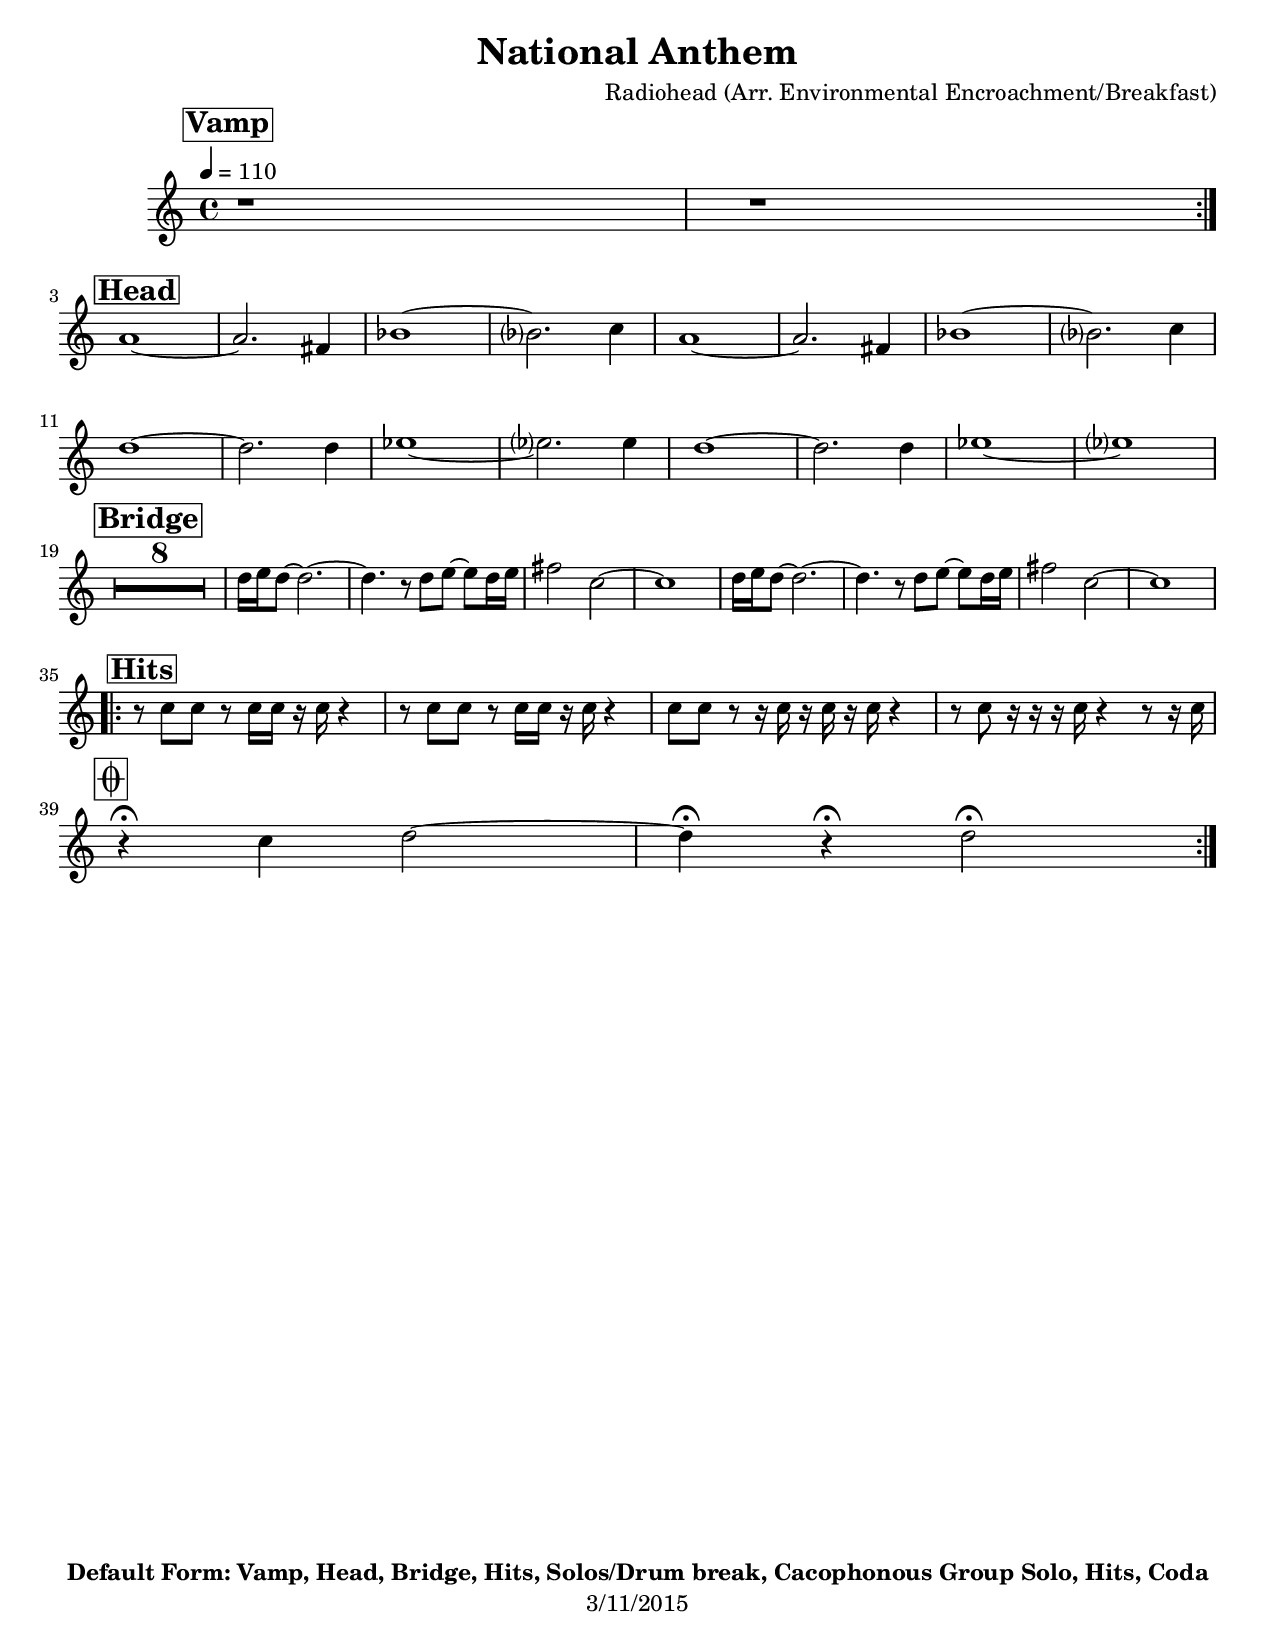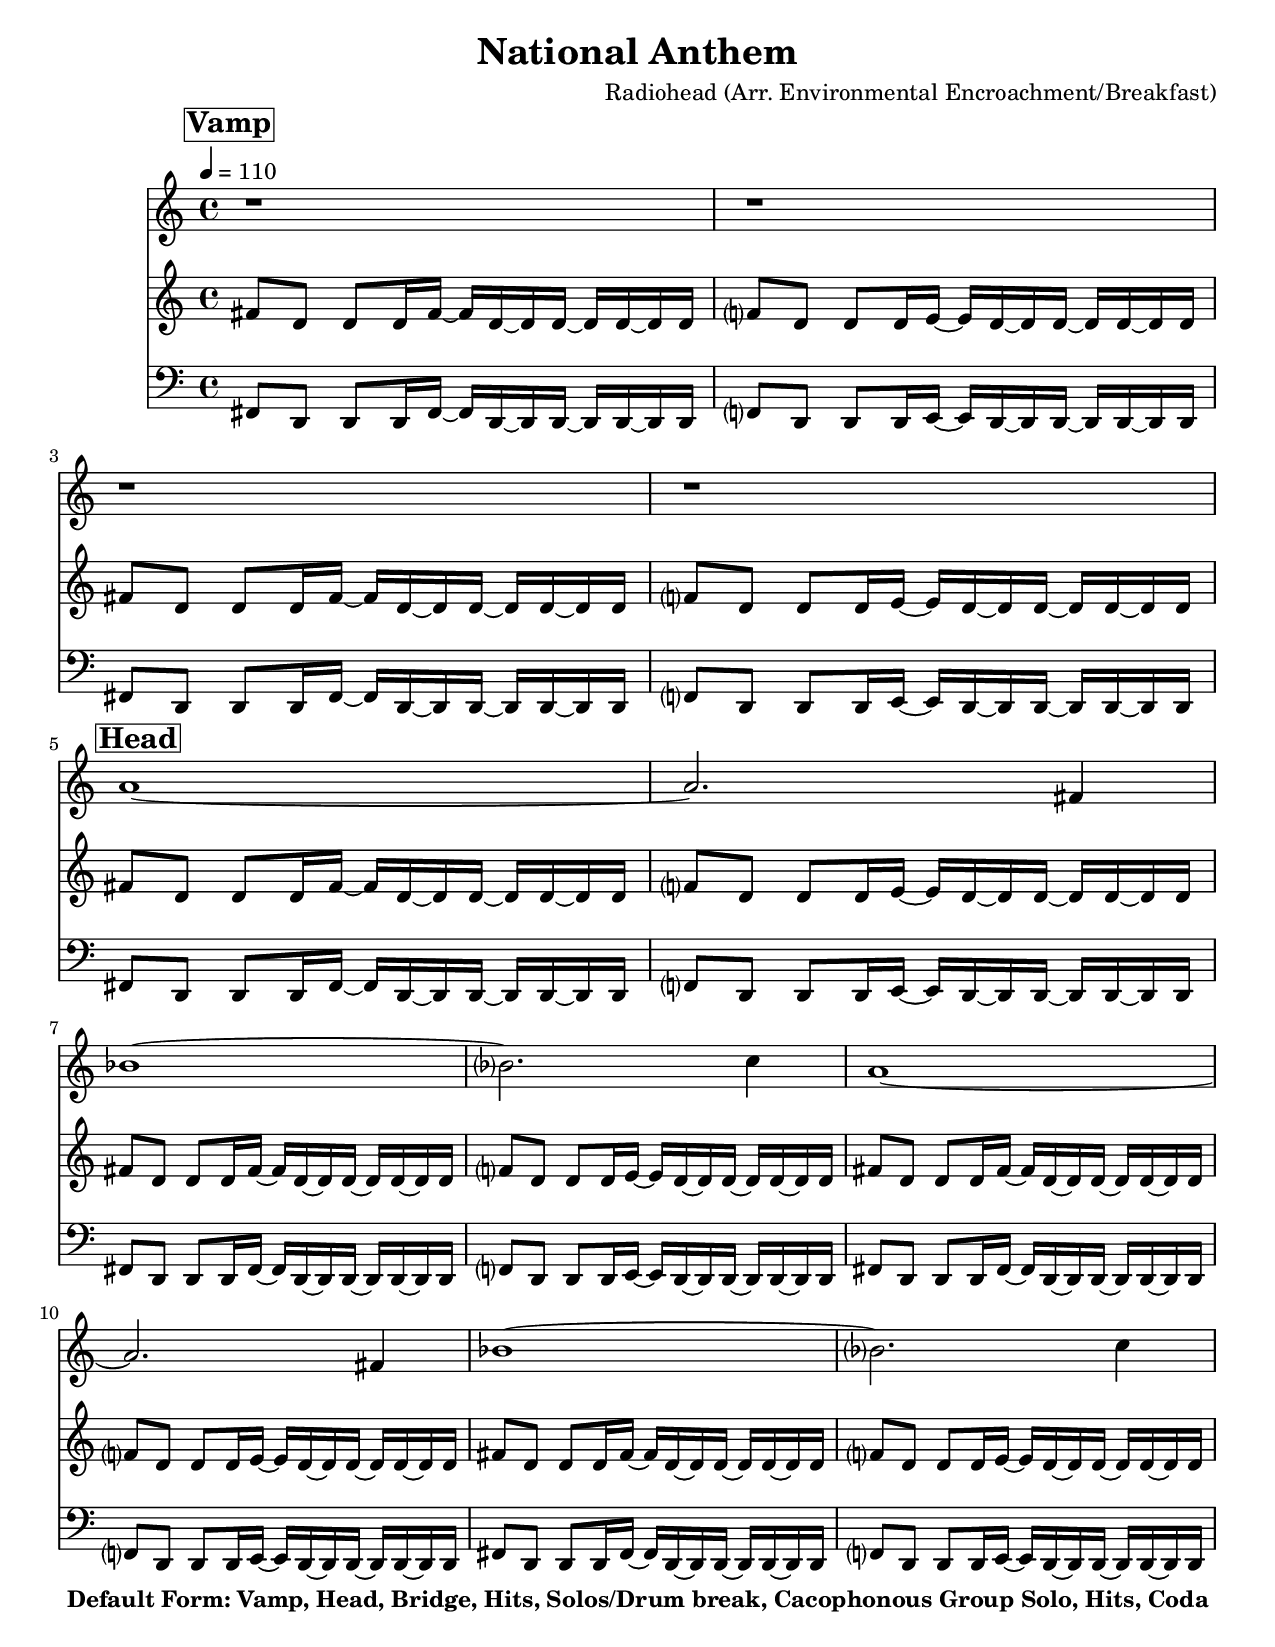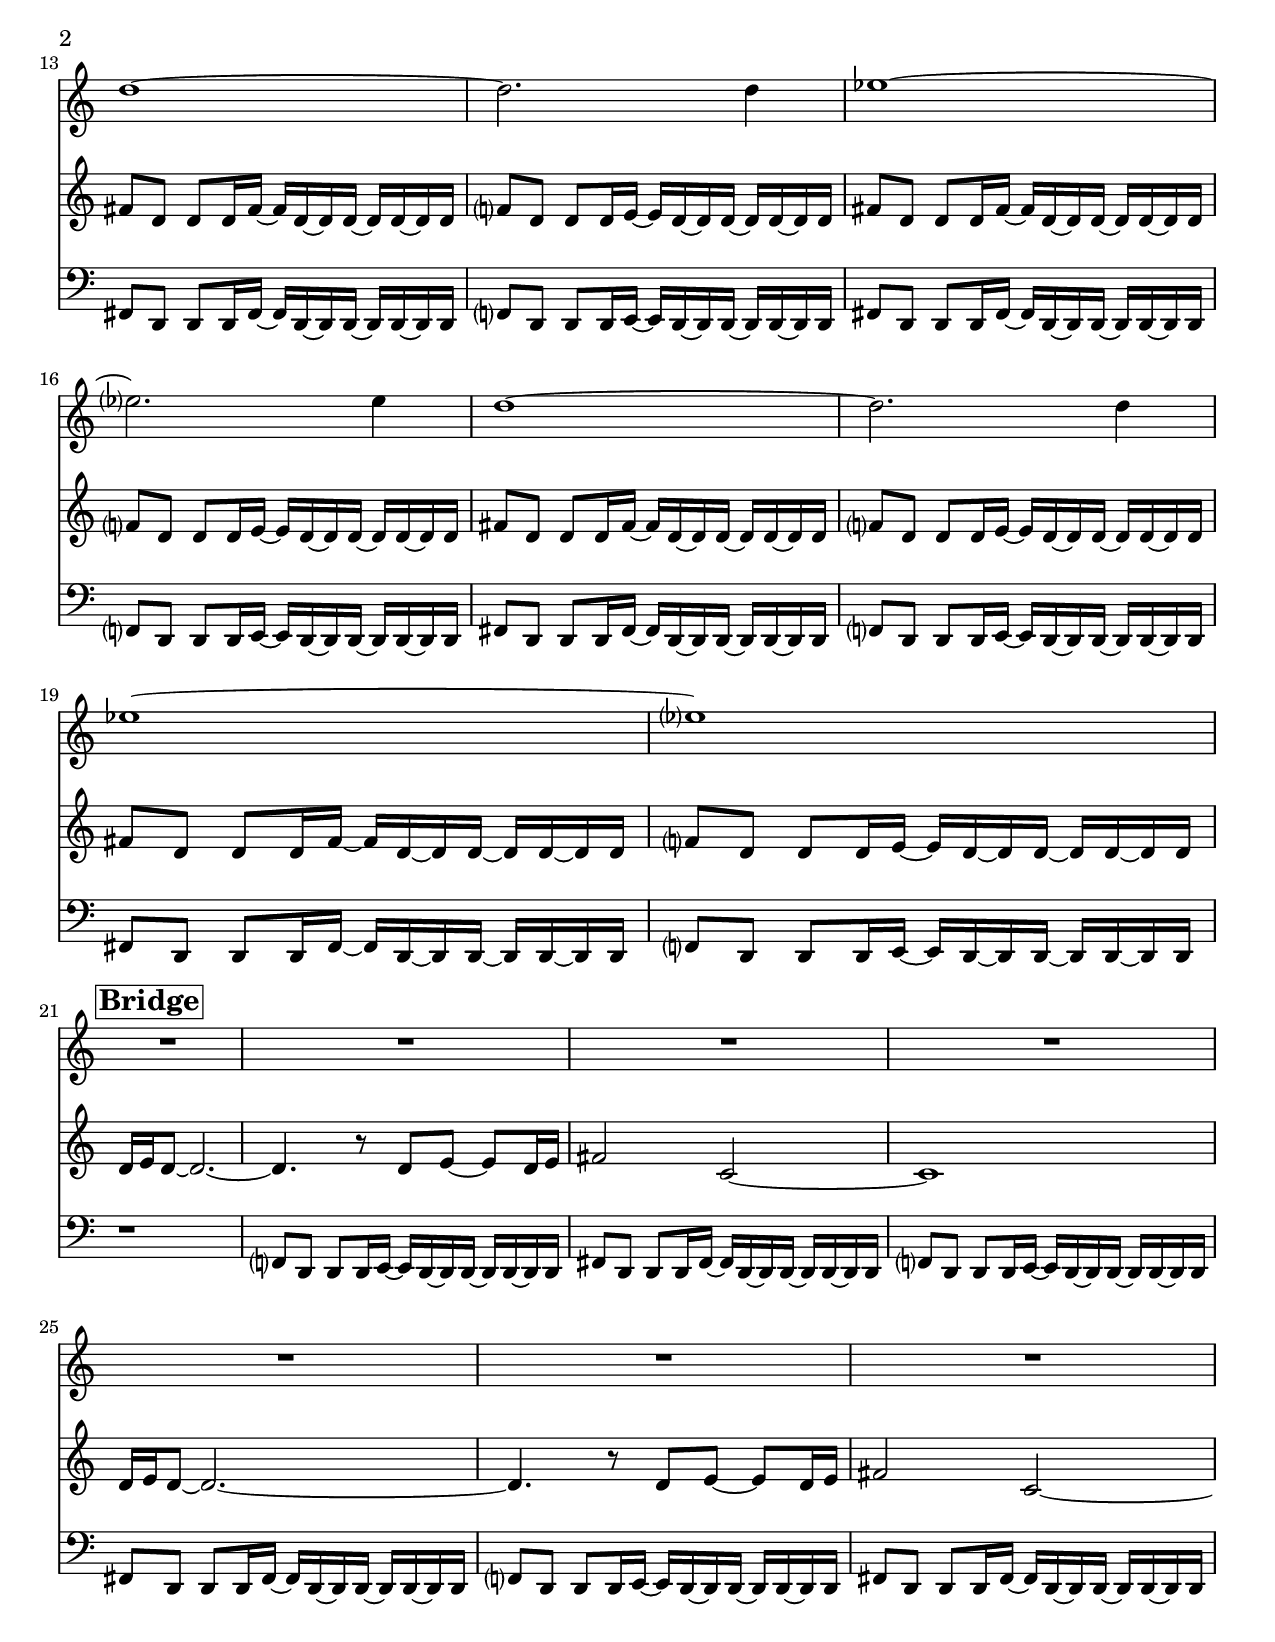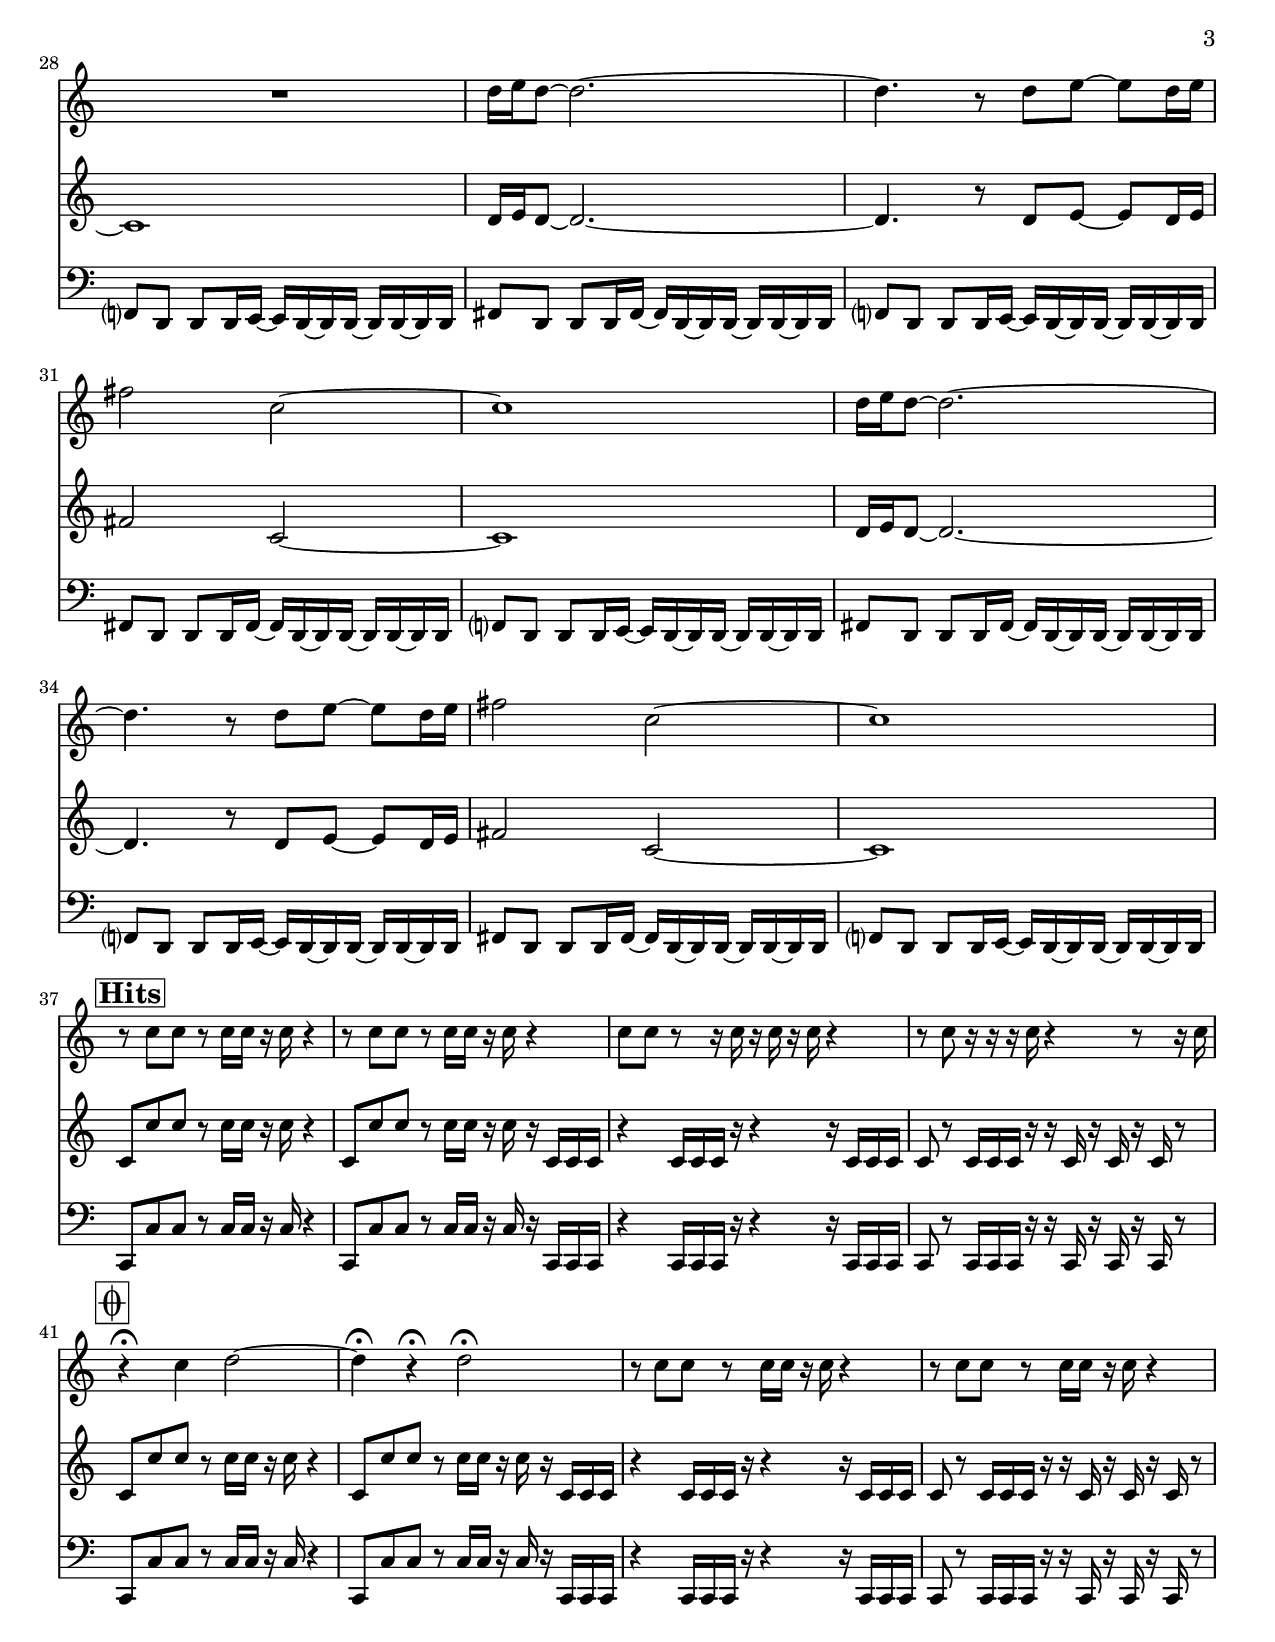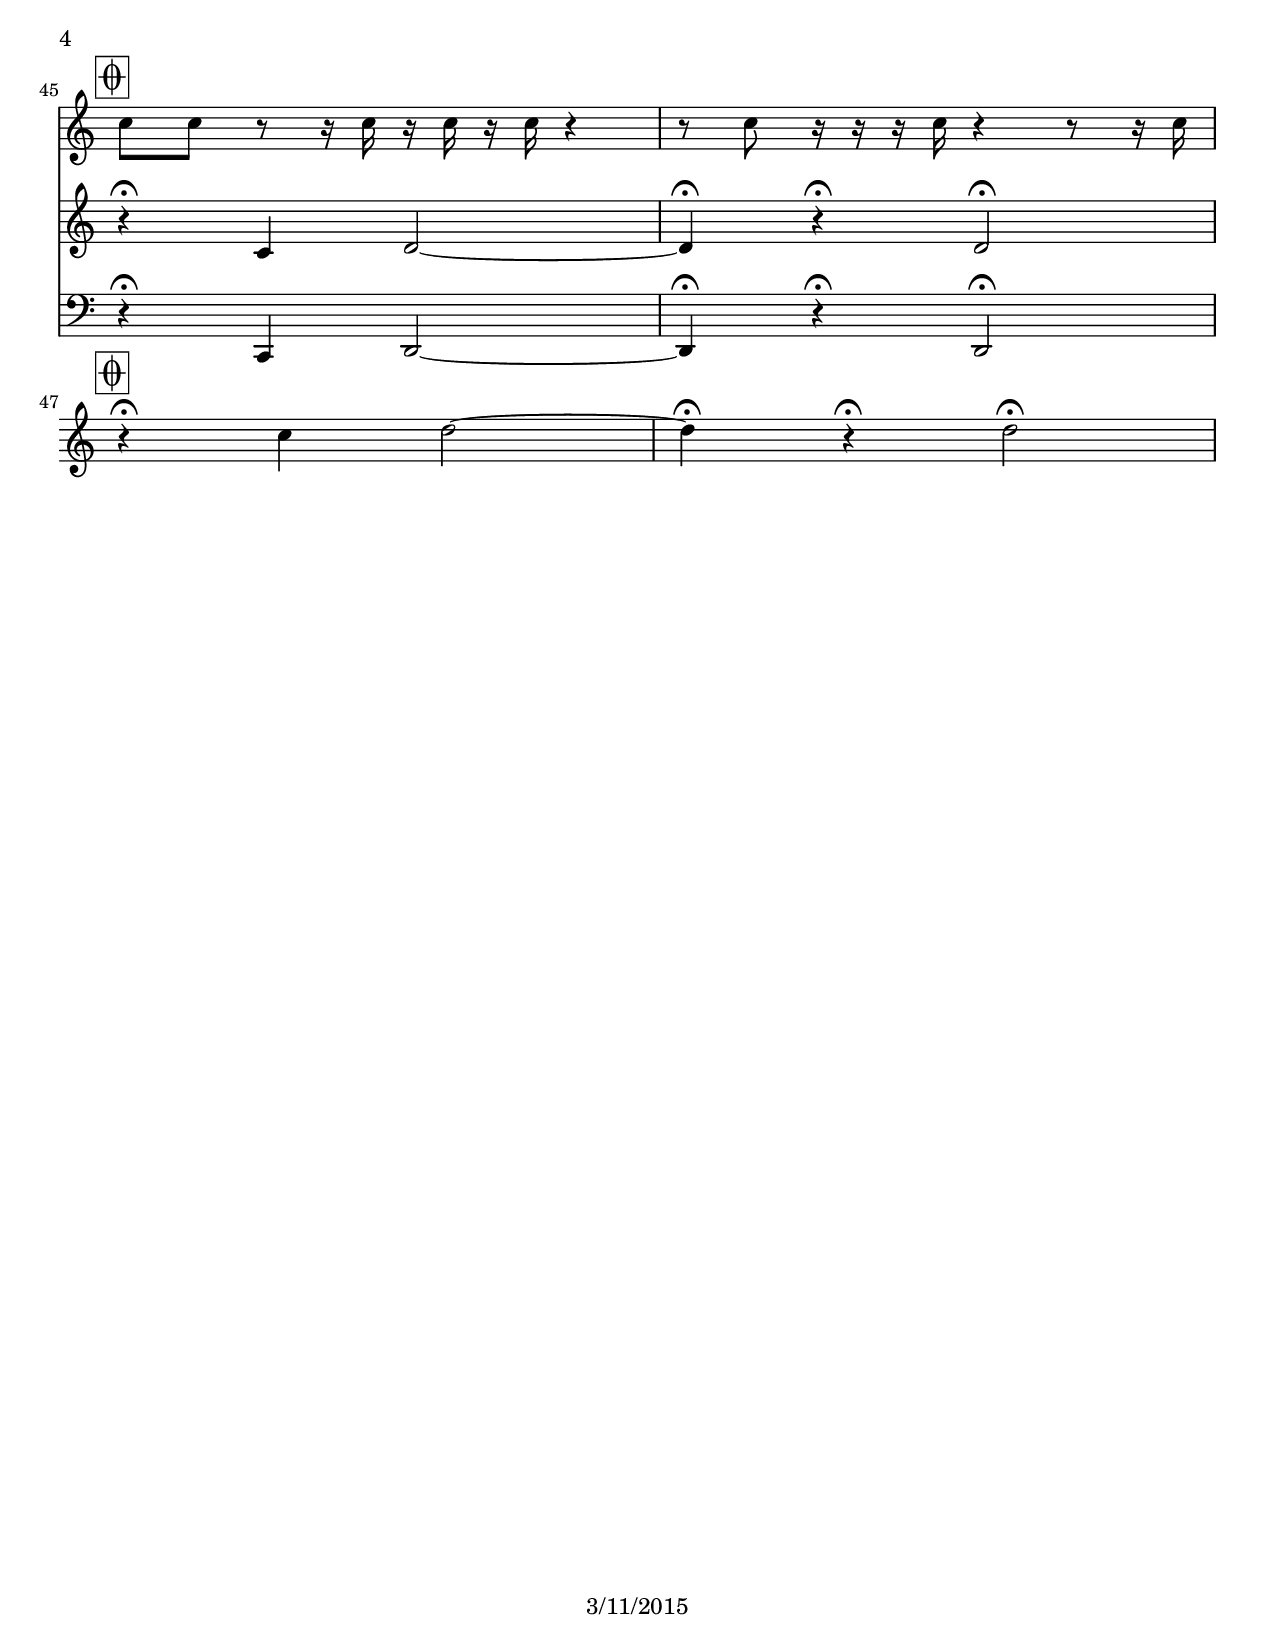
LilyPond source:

\version "2.18.2"

\header {
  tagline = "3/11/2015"
  title = "National Anthem"
  composer = "Radiohead (Arr. Environmental Encroachment/Breakfast)"
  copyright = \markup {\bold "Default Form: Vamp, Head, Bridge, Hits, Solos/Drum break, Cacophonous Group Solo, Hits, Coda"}
}

%place a mark at bottom right
markdownright = { \once \override Score.RehearsalMark #'break-visibility = #begin-of-line-invisible \once \override Score.RehearsalMark #'self-alignment-X = #RIGHT \once \override Score.RehearsalMark #'direction = #DOWN }

coda = {
  \break \mark \markup \box { \musicglyph #"scripts.coda" } 
  r4\fermata c4 d2~ | d4\fermata r\fermata d2\fermata |
}

%music pieces
%part: melody
melody = {
  \relative c'' {
    %\set Score.markFormatter = #format-mark-box-letters
    %\override Score.RehearsalMark #'self-alignment-X = #LEFT
  \compressFullBarRests
  \override MultiMeasureRest.expand-limit = #2
    \mark \markup \box \bold "Vamp"
    \repeat volta 2 {
      r1 | r1
    }
    \break \mark \markup \box \bold "Head"
    a1~|a2. fis4| bes1~| bes?2. c4 |
    a1~|a2. fis4| bes1~| bes?2. c4 |
    \break
    d1~|d2. d4 | ees1~ | ees?2. ees4 |
    d1~|d2. d4 | ees1~ | ees?1 |

    \break \mark \markup \box \bold "Bridge"
    R1*8 |
    d16 e d8~ d2.~ | d4. r8 d e~ e d16 e | fis2 c~ | c1 |
    d16 e d8~ d2.~ | d4. r8 d e~ e d16 e | fis2 c~ | c1 |
    \break \mark \markup \box \bold "Hits"
    \repeat volta 2 {
      r8 c c r c16 c r c r4 |
      r8 c c r c16 c r c r4 |
      c8 c r r16 c r c r c r4 |
      r8 c r16 r r c r4 r8 r16 c |
    
    \coda
    
    }
  }
}

%part: tenor
tenor = {
  \relative c' {
    %\key f \major
    \mark \markup \box \bold "Vamp"
    \repeat volta 2 {

      fis8 d d d16 fis~ fis d~ d d~ d d~ d d|
      f?8 d d d16 e~ e d~ d d~ d d~ d d|

    }
    \break \mark \markup \box \bold "Head"
    \repeat percent 8 {
      fis8 d d d16 fis~ fis d~ d d~ d d~ d d|
      f?8 d d d16 e~ e d~ d d~ d d~ d d|
    }
    \break \mark \markup \box \bold "Bridge"
    d16 e d8~ d2.~ | d4. r8 d e~ e d16 e | fis2 c~ | c1 |
    d16 e d8~ d2.~ | d4. r8 d e~ e d16 e | fis2 c~ | c1 |
    d16 e d8~ d2.~ | d4. r8 d e~ e d16 e | fis2 c~ | c1 |
    d16 e d8~ d2.~ | d4. r8 d e~ e d16 e | fis2 c~ | c1 |
    \break \mark \markup \box \bold "Hits"
    \repeat volta 2 {
      c8 c' c r c16 c r c r4 |
      c,8 c' c r c16 c r c r c, c c |
      r4 c16 c c r r4 r16 c c c |
      c8 r c16 c c r r c r c r c r8 |
    }
    \coda
  }
}

%part: bass
bass = {
  \relative c, {
    %\key f \major
    \mark \markup \box \bold "Vamp"
    \repeat volta 2 {

      fis8 d d d16 fis~ fis d~ d d~ d d~ d d|
      f?8 d d d16 e~ e d~ d d~ d d~ d d|

    }
    \break \mark \markup \box \bold "Head"
    \repeat percent 8 {
      fis8 d d d16 fis~ fis d~ d d~ d d~ d d|
      f?8 d d d16 e~ e d~ d d~ d d~ d d|
    }

    \break \mark \markup \box \bold "Bridge"
    r1 |
    f?8 d d d16 e~ e d~ d d~ d d~ d d|
    \repeat percent 7 {
      fis8 d d d16 fis~ fis d~ d d~ d d~ d d|
      f?8 d d d16 e~ e d~ d d~ d d~ d d|
    }

    \break \mark \markup \box \bold "Hits"
    \repeat volta 2 {
      c8 c' c r c16 c r c r4 |
      c,8 c' c r c16 c r c r c, c c |
      r4 c16 c c r r4 r16 c c c |
      c8 r c16 c c r r c r c r c r8 |
    }
    \coda
  }
}

%part: changes
changes = \chordmode {
}

%%Generated layout
#(set-default-paper-size "letter")
\book {
  \score  {
    %\unfoldRepeats
    <<
      \set Score.markFormatter = #format-mark-box-numbers
      %\transpose c c \new ChordNamf { \set chordChangf = ##t \changf }

      \new Staff \with { \consists "Volta_engraver" } {
        \set Staff.midiInstrument = #"trumpet" \clef treble
        \tempo  4 = 110
        \override Score.RehearsalMark #'self-alignment-X = #LEFT
        \melody
      }
     %  
%       \new Staff \with { \consists "Volta_engraver" } {
%         \set Staff.midiInstrument = #"trombone" \clef treble
%         \override Score.RehearsalMark #'self-alignment-X = #LEFT
%         \tenor
%       }
%       \new Staff \with { \consists "Volta_engraver" } {
%         \set Staff.midiInstrument = #"tuba" \clef bass
%         \override Score.RehearsalMark #'self-alignment-X = #LEFT
%         \bass
%       }
    >>

    \midi { }
    \layout { \context  {  \Score  \remove "Volta_engraver" } }
  }
}

\book {
  \score  {
    \unfoldRepeats
    <<
      \set Score.markFormatter = #format-mark-box-numbers
      %\transpose c c \new ChordNamf { \set chordChangf = ##t \changf }

      \new Staff \with { \consists "Volta_engraver" } {
        \set Staff.midiInstrument = #"trumpet" \clef treble
        \tempo  4 = 110
        \override Score.RehearsalMark #'self-alignment-X = #LEFT
        \melody
      }
      \new Staff \with { \consists "Volta_engraver" } {
        \set Staff.midiInstrument = #"trombone" \clef treble
        \override Score.RehearsalMark #'self-alignment-X = #LEFT
        \tenor
      }
      \new Staff \with { \consists "Volta_engraver" } {
        \set Staff.midiInstrument = #"tuba" \clef bass
        \override Score.RehearsalMark #'self-alignment-X = #LEFT
        \bass
      }
    >>

    \midi { }
    \layout { \context  {  \Score  \remove "Volta_engraver" } }
  }
}